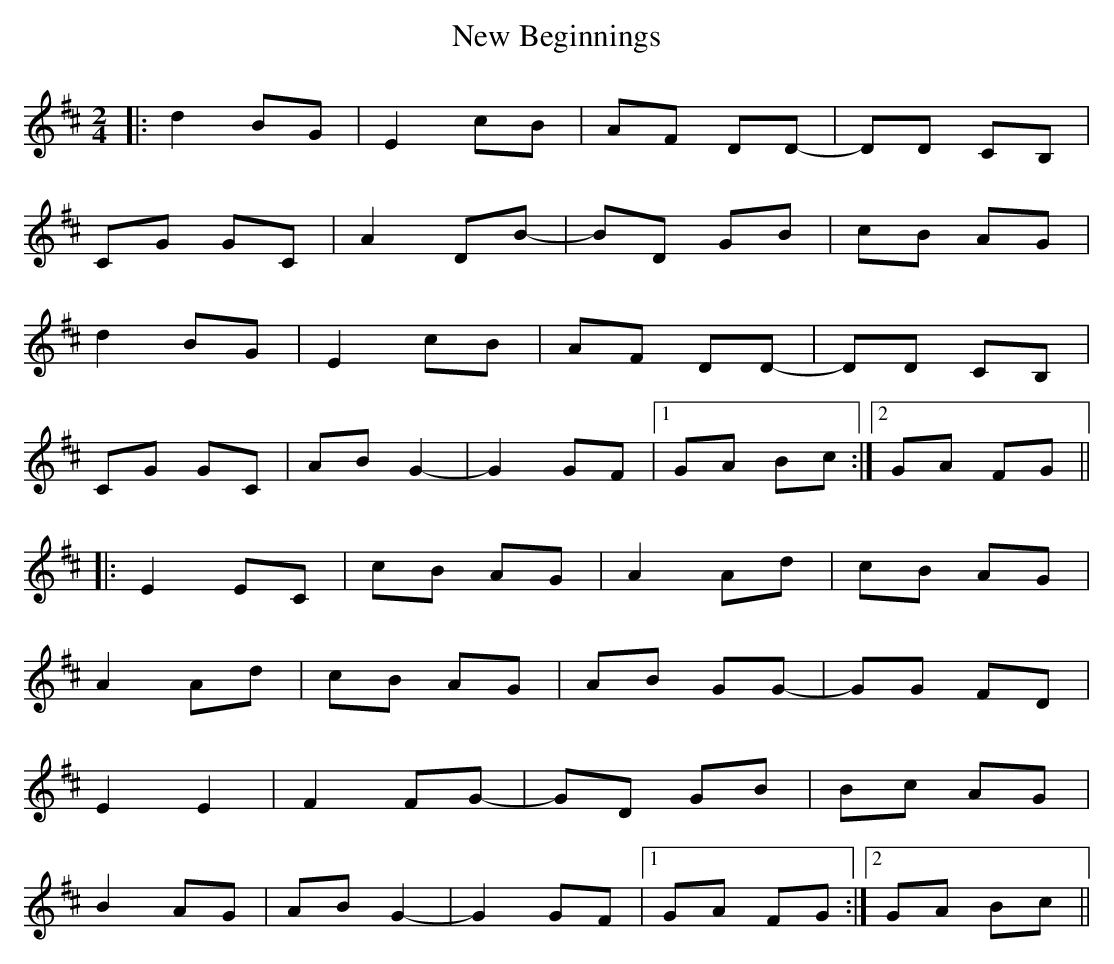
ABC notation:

X:1
T: New Beginnings
M: 2/4
L: 1/8
K: Dmaj
|:d2BG|E2cB|AF DD-|DD CB,|
CG GC|A2DB-|BD GB|cB AG|
d2BG|E2cB|AF DD-|DD CB,|
CG GC|AB G2-|G2GF|1 GA Bc:|2 GA FG||
|:E2EC|cB AG|A2Ad|cB AG|
A2Ad|cB AG|AB GG-|GG FD|
E2E2|F2FG-|GD GB|Bc AG|
B2AG|AB G2-|G2GF|1 GA FG:|2 GA Bc||
